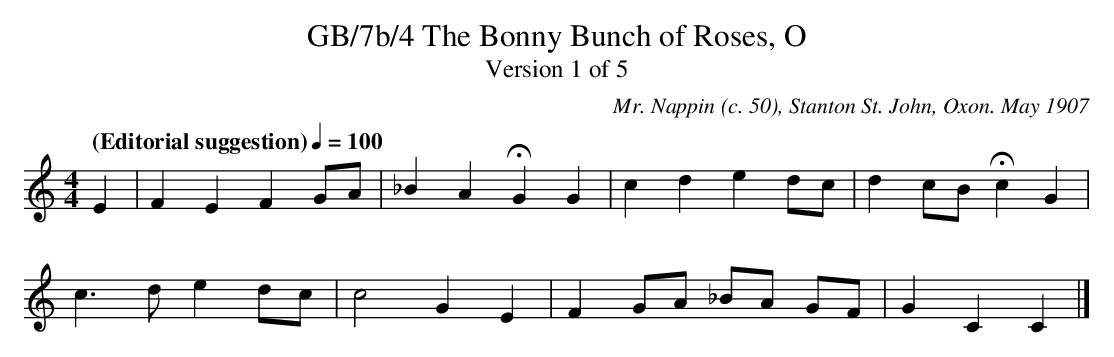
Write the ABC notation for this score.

X:1
T:GB/7b/4 The Bonny Bunch of Roses, \O
T:Version 1 of 5
C:Mr. Nappin (c. 50), Stanton St. John, Oxon. May 1907
L:1/4
Q:"(Editorial suggestion)" 1/4=100
M:4/4
K:C
E | F E F G/A/ | _B A HG G | c d e d/c/ | d c/B/ Hc G |
c3/2 d/ e d/c/ | c2 G E | F G/A/ _B/A/ G/F/ | G C C |]
